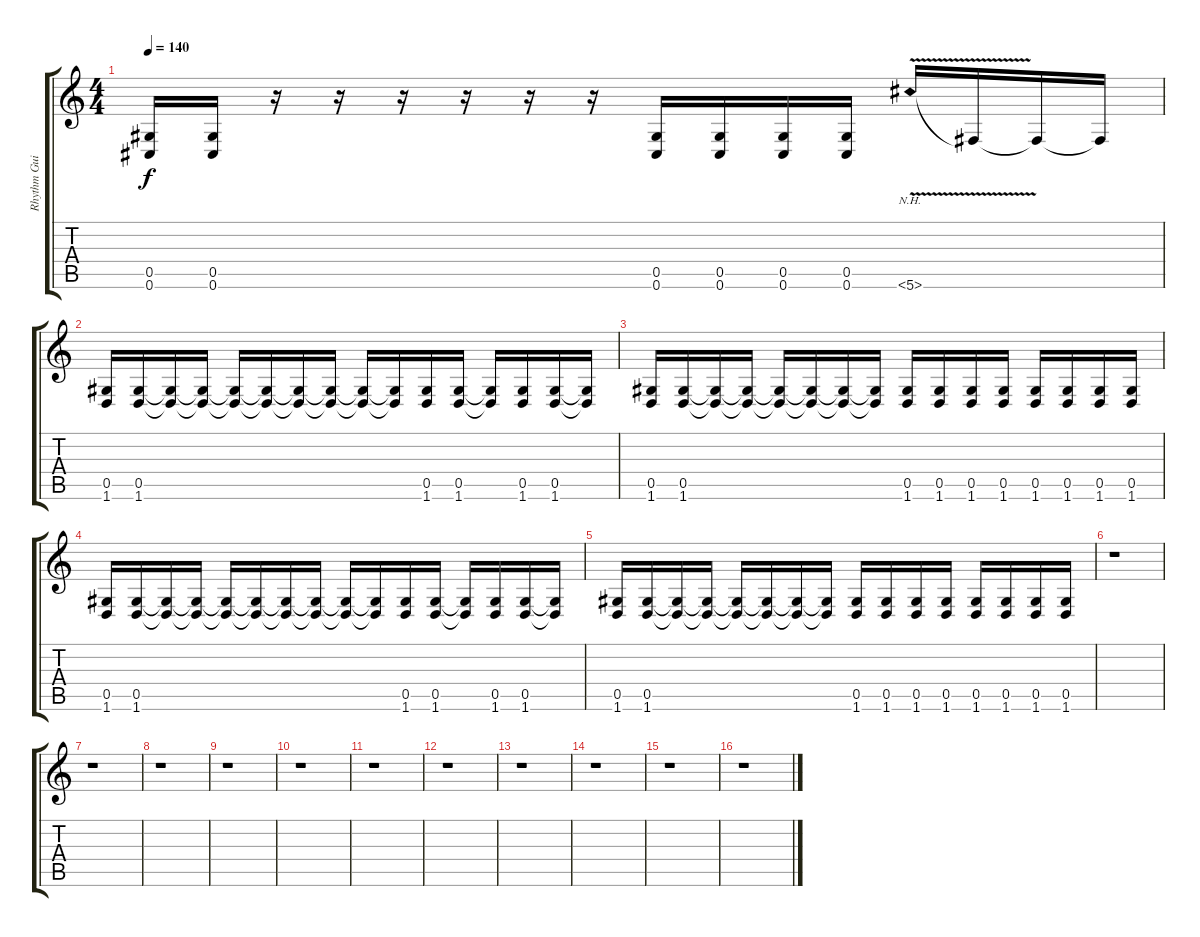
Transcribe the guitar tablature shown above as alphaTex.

\track ("Rhythm Guitar - Johnny Franck" "Rhythm Gui") {instrument distortionguitar}
\staff {score tabs}
\tuning (Eb4 Bb3 Gb3 Db3 Ab2 Db2) {hide}
\ts (4 4)
\tempo 140
\clef g2
\ks c
(0.5 0.6).16{dy f} (0.5 0.6).16 r.16 r.16 r.16 r.16 r.16 r.16 (0.5 0.6).16 (0.5 0.6).16 (0.5 0.6).16 (0.5 0.6).16 5.6{nh v}.16 5.6{t}.16 5.6{t}.16 5.6{t}.16 |
(0.5 1.6).16 (0.5 1.6).16 (0.5{t} 1.6{t}).16 (0.5{t} 1.6{t}).16 (0.5{t} 1.6{t}).16 (0.5{t} 1.6{t}).16 (0.5{t} 1.6{t}).16 (0.5{t} 1.6{t}).16 (0.5{t} 1.6{t}).16 (0.5{t} 1.6{t}).16 (0.5 1.6).16 (0.5 1.6).16 (0.5{t} 1.6{t}).16 (0.5 1.6).16 (0.5 1.6).16 (0.5{t} 1.6{t}).16 |
(0.5 1.6).16 (0.5 1.6).16 (0.5{t} 1.6{t}).16 (0.5{t} 1.6{t}).16 (0.5{t} 1.6{t}).16 (0.5{t} 1.6{t}).16 (0.5{t} 1.6{t}).16 (0.5{t} 1.6{t}).16 (0.5 1.6).16 (0.5 1.6).16 (0.5 1.6).16 (0.5 1.6).16 (0.5 1.6).16 (0.5 1.6).16 (0.5 1.6).16 (0.5 1.6).16 |
(0.5 1.6).16 (0.5 1.6).16 (0.5{t} 1.6{t}).16 (0.5{t} 1.6{t}).16 (0.5{t} 1.6{t}).16 (0.5{t} 1.6{t}).16 (0.5{t} 1.6{t}).16 (0.5{t} 1.6{t}).16 (0.5{t} 1.6{t}).16 (0.5{t} 1.6{t}).16 (0.5 1.6).16 (0.5 1.6).16 (0.5{t} 1.6{t}).16 (0.5 1.6).16 (0.5 1.6).16 (0.5{t} 1.6{t}).16 |
(0.5 1.6).16 (0.5 1.6).16 (0.5{t} 1.6{t}).16 (0.5{t} 1.6{t}).16 (0.5{t} 1.6{t}).16 (0.5{t} 1.6{t}).16 (0.5{t} 1.6{t}).16 (0.5{t} 1.6{t}).16 (0.5 1.6).16 (0.5 1.6).16 (0.5 1.6).16 (0.5 1.6).16 (0.5 1.6).16 (0.5 1.6).16 (0.5 1.6).16 (0.5 1.6).16 |
r.1 |
r.1 |
r.1 |
r.1 |
r.1 |
r.1 |
r.1 |
r.1 |
r.1 |
r.1 |
r.1
